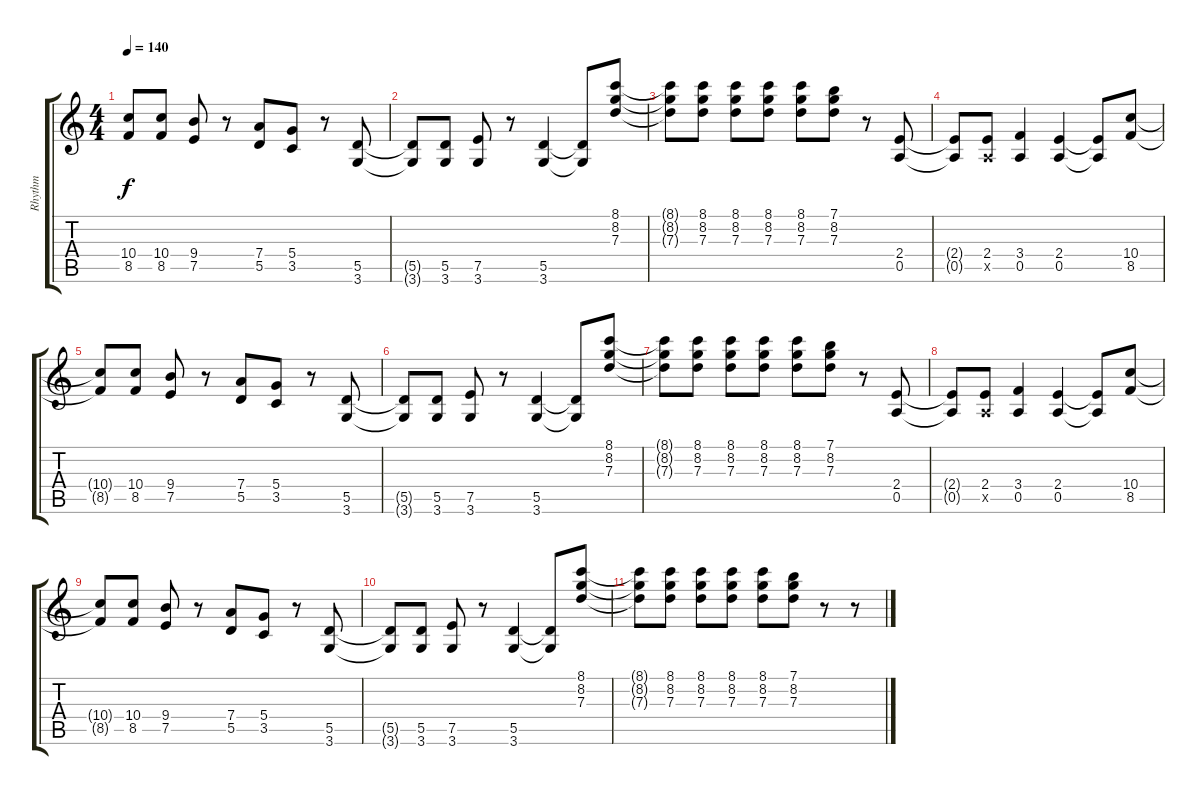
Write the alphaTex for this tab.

\track ("Rhythm" "Rhythm") {instrument distortionguitar}
\staff {score tabs}
\tuning (E4 B3 G3 D3 A2 E2) {hide}
\ts (4 4)
\tempo 140
\clef g2
\ks c
(10.4{t} 8.5{t}).8{dy f} (10.4 8.5).8 (9.4 7.5).8 r.8 (7.4 5.5).8 (5.4 3.5).8 r.8 (5.5 3.6).8 |
(5.5{t} 3.6{t}).8 (5.5 3.6).8 (7.5 3.6).8 r.8 (5.5 3.6).4 (5.5{t} 3.6{t}).8 (8.1 8.2 7.3).8 |
(8.1{t} 8.2{t} 7.3{t}).8 (8.1 8.2 7.3).8 (8.1 8.2 7.3).8 (8.1 8.2 7.3).8 (8.1 8.2 7.3).8 (7.1 8.2 7.3).8 r.8 (2.4 0.5).8 |
(2.4{t} 0.5{t}).8 (2.4 0.5{x}).8 (3.4 0.5).4 (2.4 0.5).4 (2.4{t} 0.5{t}).8 (10.4 8.5).8 |
(10.4{t} 8.5{t}).8 (10.4 8.5).8 (9.4 7.5).8 r.8 (7.4 5.5).8 (5.4 3.5).8 r.8 (5.5 3.6).8 |
(5.5{t} 3.6{t}).8 (5.5 3.6).8 (7.5 3.6).8 r.8 (5.5 3.6).4 (5.5{t} 3.6{t}).8 (8.1 8.2 7.3).8 |
(8.1{t} 8.2{t} 7.3{t}).8 (8.1 8.2 7.3).8 (8.1 8.2 7.3).8 (8.1 8.2 7.3).8 (8.1 8.2 7.3).8 (7.1 8.2 7.3).8 r.8 (2.4 0.5).8 |
(2.4{t} 0.5{t}).8 (2.4 0.5{x}).8 (3.4 0.5).4 (2.4 0.5).4 (2.4{t} 0.5{t}).8 (10.4 8.5).8 |
(10.4{t} 8.5{t}).8 (10.4 8.5).8 (9.4 7.5).8 r.8 (7.4 5.5).8 (5.4 3.5).8 r.8 (5.5 3.6).8 |
(5.5{t} 3.6{t}).8 (5.5 3.6).8 (7.5 3.6).8 r.8 (5.5 3.6).4 (5.5{t} 3.6{t}).8 (8.1 8.2 7.3).8 |
(8.1{t} 8.2{t} 7.3{t}).8 (8.1 8.2 7.3).8 (8.1 8.2 7.3).8 (8.1 8.2 7.3).8 (8.1 8.2 7.3).8 (7.1 8.2 7.3).8 r.8 r.8
